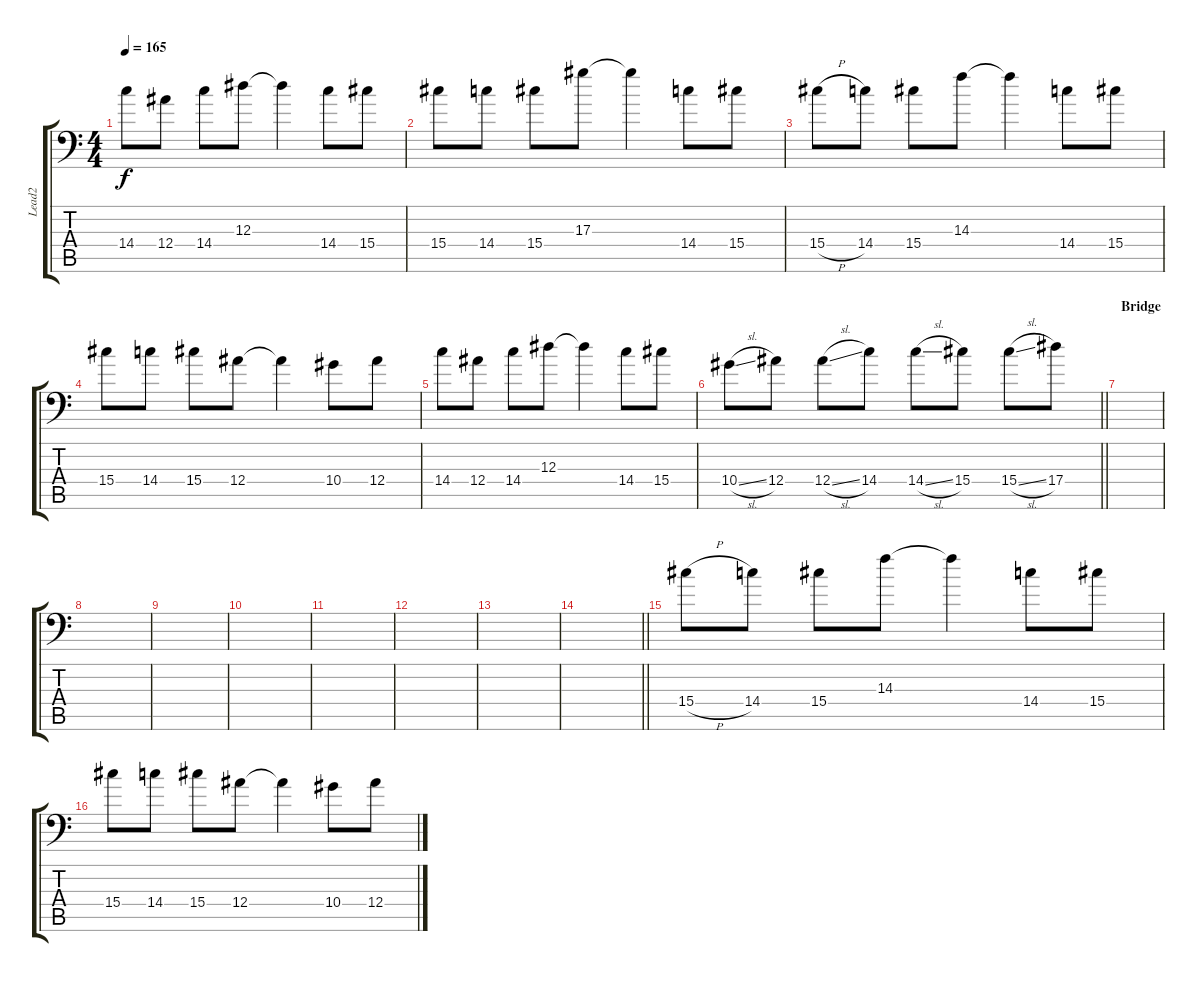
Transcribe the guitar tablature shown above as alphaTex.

\track ("Lead2" "Lead2") {instrument overdrivenguitar}
\staff {score tabs}
\tuning (C4 G3 Eb3 Bb2 F2 Bb1) {hide}
\ts (4 4)
\tempo 165
\clef f4
\ks c
14.4.8{dy f} 12.4.8 14.4.8 12.3.8 12.3{t}.4 14.4.8 15.4.8 |
15.4.8 14.4.8 15.4.8 17.3.8 17.3{t}.4 14.4.8 15.4.8 |
15.4{h}.8 14.4.8 15.4.8 14.3.8 14.3{t}.4 14.4.8 15.4.8 |
15.4.8 14.4.8 15.4.8 12.4.8 12.4{t}.4 10.4.8 12.4.8 |
14.4.8 12.4.8 14.4.8 12.3.8 12.3{t}.4 14.4.8 15.4.8 |
\barLineRight lightlight
10.4{sl}.8 12.4.8 12.4{sl}.8 14.4.8 14.4{sl}.8 15.4.8 15.4{sl}.8 17.4.8 |
\section ("" "Bridge")
|
|
|
|
|
|
|
\barLineRight lightlight
|
15.4{h}.8 14.4.8 15.4.8 14.3.8 14.3{t}.4 14.4.8 15.4.8 |
15.4.8 14.4.8 15.4.8 12.4.8 12.4{t}.4 10.4.8 12.4.8
